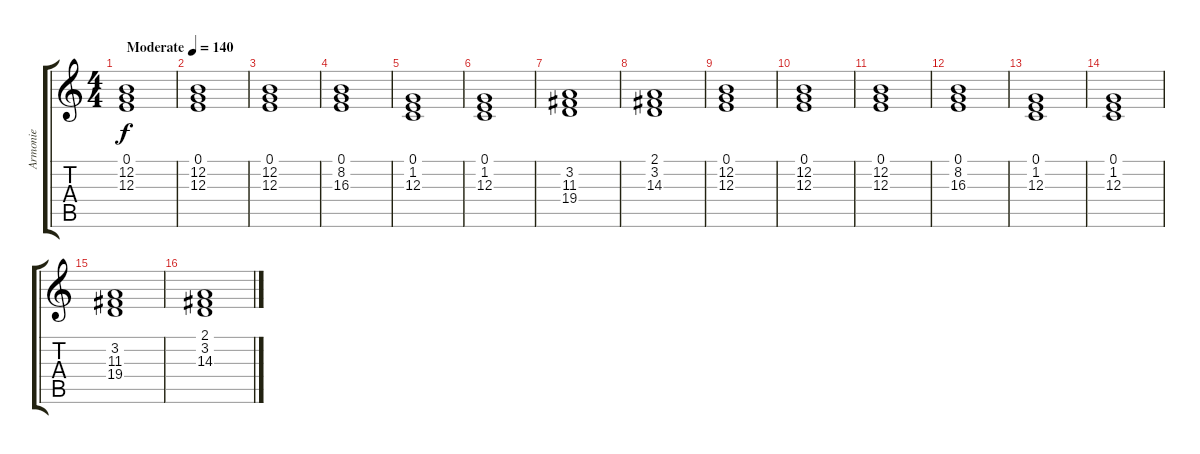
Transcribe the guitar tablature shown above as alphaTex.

\track ("Armonie" "Armonie") {instrument pad2warm}
\staff {score tabs}
\tuning (E4 B3 G3 D3 A2 E2) {hide}
\ts (4 4)
\tempo (140 "Moderate")
\clef g2
\ks c
(0.1 12.2 12.3).1{dy f instrument pad2warm} |
(0.1 12.2 12.3).1 |
(0.1 12.2 12.3).1 |
(0.1 8.2 16.3).1 |
(0.1 1.2 12.3).1 |
(0.1 1.2 12.3).1 |
(3.2 11.3 19.4).1 |
(2.1 3.2 14.3).1 |
(0.1 12.2 12.3).1 |
(0.1 12.2 12.3).1 |
(0.1 12.2 12.3).1 |
(0.1 8.2 16.3).1 |
(0.1 1.2 12.3).1 |
(0.1 1.2 12.3).1 |
(3.2 11.3 19.4).1 |
(2.1 3.2 14.3).1
